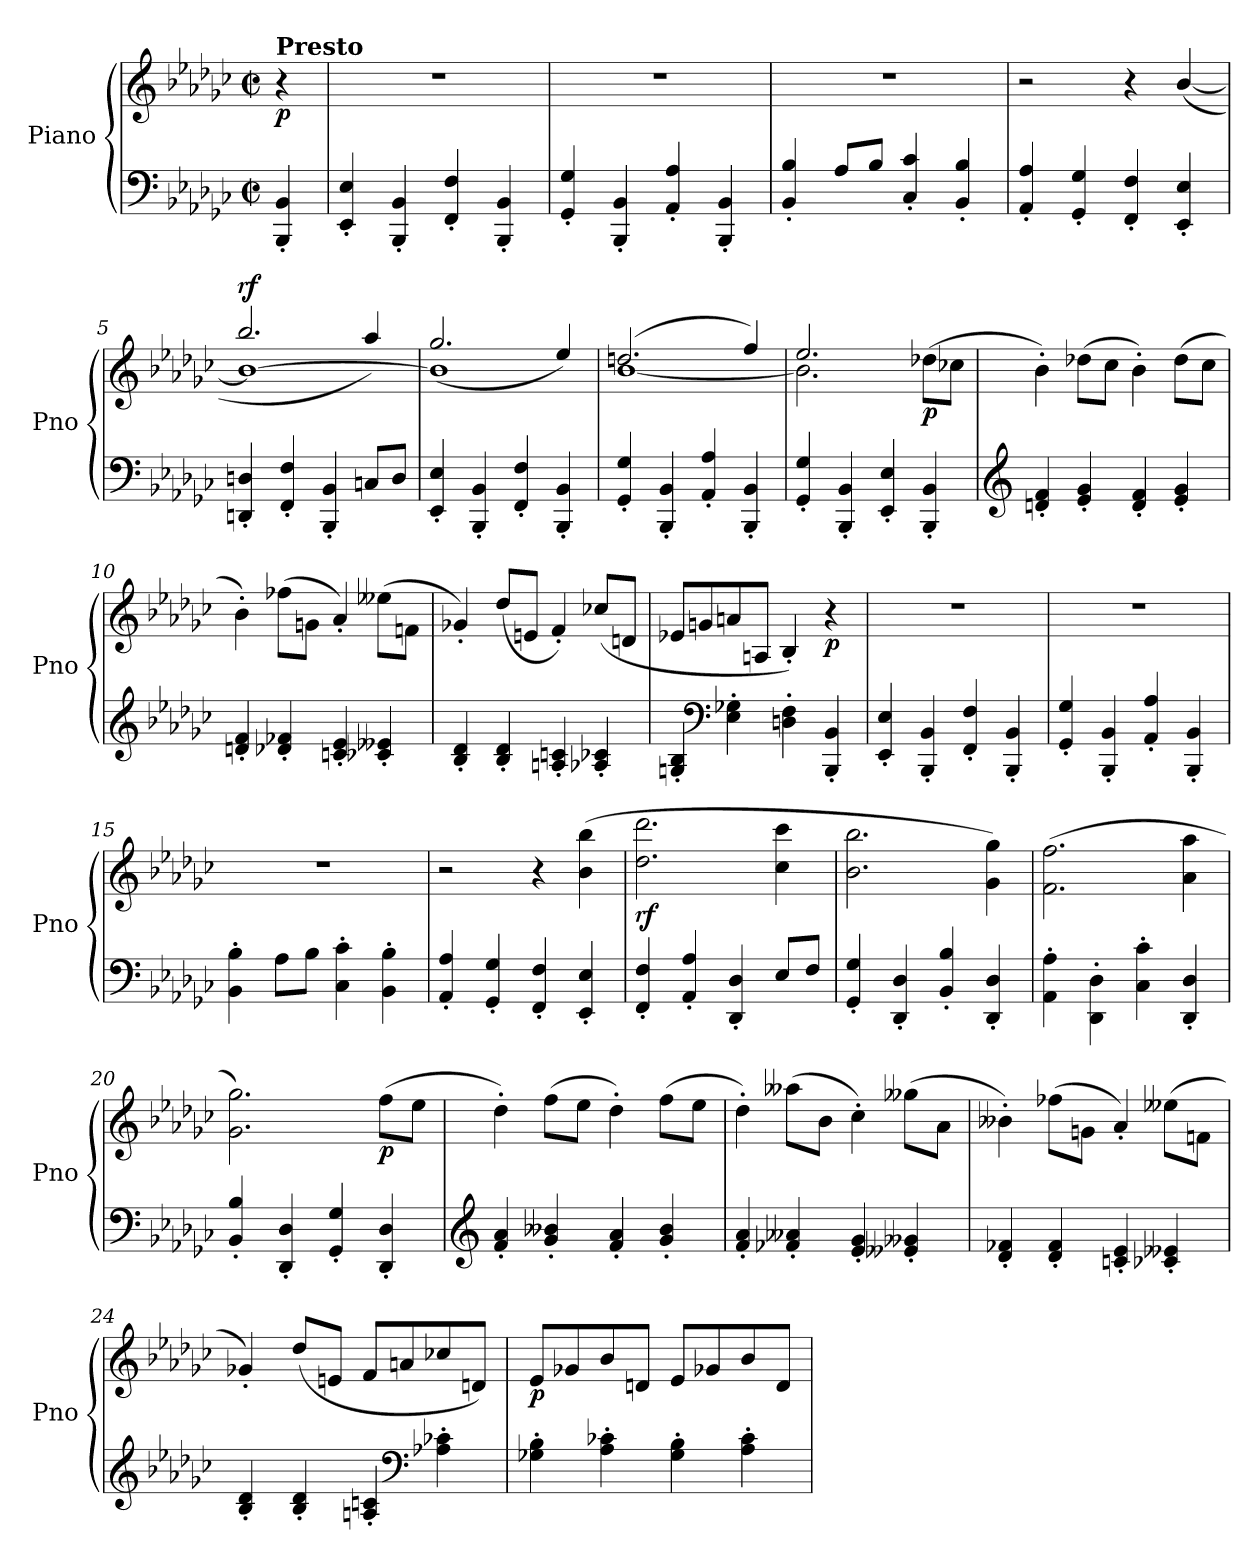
**kern	**kern	**dynam
*part1	*part1	*part1
*staff2	*staff1	*staff1/2
*I"Piano	*	*
*I'Pno	*	*
*clefF4	*clefG2	*
*k[b-e-a-d-g-c-]	*k[b-e-a-d-g-c-]	*
*M4/4	*M4/4	*
*met(c|)	*met(c|)	*
*MM384	*MM384	*
=	=	=
!	!LO:TX:a:B:t=Presto	!
!	!	!LO:DY:b
4BBB-/' 4BB-/'	4r	p
=1	=1	=1
4EE-/' 4E-/'	1r	.
4BBB-/' 4BB-/'	.	.
4FF/' 4F/'	.	.
4BBB-/' 4BB-/'	.	.
=2	=2	=2
4GG-/' 4G-/'	1r	.
4BBB-/' 4BB-/'	.	.
4AA-/' 4A-/'	.	.
4BBB-/' 4BB-/'	.	.
=3	=3	=3
4BB-/' 4B-/'	1r	.
8A-/L	.	.
8B-/J	.	.
4C-/' 4c-/'	.	.
4BB-/' 4B-/'	.	.
=4	=4	=4
4AA-/' 4A-/'	2r	.
4GG-/' 4G-/'	.	.
4FF/' 4F/'	4r	.
4EE-/' 4E-/'	(>[4b-/	.
!!LO:LB:g=z
=5	=5	=5
*	*^	*
!	!	!	!LO:DY:a
4DDn/' 4Dn/'	1b-_	2.bb-/	rf
4FF/' 4F/'	.	.	.
4BBB-/' 4BB-/'	.	.	.
8Cn/L	.	4aa-/)	.
8D/J	.	.	.
=6	=6	=6	=6
4EE-/' 4E-/'	1b-]	(<2.gg-/	.
4BBB-/' 4BB-/'	.	.	.
4FF/' 4F/'	.	.	.
4BBB-/' 4BB-/'	.	4ee-/)	.
=7	=7	=7	=7
4GG-/' 4G-/'	(>2.ddn/	[1b-	.
4BBB-/' 4BB-/'	.	.	.
4AA-/' 4A-/'	.	.	.
4BBB-/' 4BB-/'	4ff/)	.	.
=8	=8	=8	=8
4GG-/' 4G-/'	2.ee-/	2.b-\]	.
4BBB-/' 4BB-/'	.	.	.
4EE-/' 4E-/'	.	.	.
!	!	!	!LO:DY:b
4BBB-/' 4BB-/'	(>8dd-X\L	4ryy	p
.	8cc-X\J	.	.
*	*v	*v	*
=9	=9	=9
*clefG2	*	*
4dn/' 4f/'	4b-'\)	.
4e-/' 4g-/'	(>8dd-X\L	.
.	8cc-\J	.
4d/' 4f/'	4b-'\)	.
4e-/' 4g-/'	(>8dd-\L	.
.	8cc-\J	.
!!LO:LB:g=z
=10	=10	=10
4dn/' 4f/'	4b-'\)	.
4d-X/' 4f-X/'	(>8ff-X\L	.
.	8gn\J	.
4cn/' 4e-/'	4a-'/)	.
4c-X/' 4e--X/'	(>8ee--X\L	.
.	8fn\J	.
=11	=11	=11
4B-/' 4d-/'	4g-X'/)	.
4B-/' 4d-/'	(<8dd-/L	.
.	8en/J	.
4An/' 4cn/'	4f'/)	.
4A-X/' 4c-X/'	(<8cc-X/L	.
.	8dn/J	.
=12	=12	=12
4Gn/' 4B-/'	8e-X/L	.
.	8gn/	.
*clefF4	*	*
4E-\' 4G-X\'	8an/	.
.	8An/J	.
4Dn\' 4F\'	4B-'/)	.
!	!	!LO:DY:b
4BBB-/' 4BB-/'	4r	p
=13	=13	=13
4EE-/' 4E-/'	1r	.
4BBB-/' 4BB-/'	.	.
4FF/' 4F/'	.	.
4BBB-/' 4BB-/'	.	.
=14	=14	=14
4GG-/' 4G-/'	1r	.
4BBB-/' 4BB-/'	.	.
4AA-/' 4A-/'	.	.
4BBB-/' 4BB-/'	.	.
!!LO:LB:g=z
=15	=15	=15
4BB-\' 4B-\'	1r	.
8A-\L	.	.
8B-\J	.	.
4C-\' 4c-\'	.	.
4BB-\' 4B-\'	.	.
=16	=16	=16
4AA-/' 4A-/'	2r	.
4GG-/' 4G-/'	.	.
4FF/' 4F/'	4r	.
4EE-/' 4E-/'	(>4b-\ 4bb-\	.
=17	=17	=17
!	!	!LO:DY:b
4FF/' 4F/'	2.dd-\ 2.ddd-\	rf
4AA-/' 4A-/'	.	.
4DD-/' 4D-/'	.	.
8E-/L	4cc-\ 4ccc-\	.
8F/J	.	.
=18	=18	=18
4GG-/' 4G-/'	2.b-\ 2.bb-\	.
4DD-/' 4D-/'	.	.
4BB-/' 4B-/'	.	.
4DD-/' 4D-/'	4g-\ 4gg-\)	.
=19	=19	=19
4AA-\' 4A-\'	(>2.f\ 2.ff\	.
4DD-\' 4D-\'	.	.
4C-\' 4c-\'	.	.
4DD-/' 4D-/'	4a-\ 4aa-\	.
!!LO:LB:g=z
=20	=20	=20
4BB-/' 4B-/'	2.g-\ 2.gg-\)	.
4DD-/' 4D-/'	.	.
4GG-/' 4G-/'	.	.
!	!	!LO:DY:b
4DD-/' 4D-/'	(>8ff\L	p
.	8ee-\J	.
=21	=21	=21
*clefG2	*	*
4f/' 4a-/'	4dd-'\)	.
4g-/' 4b--X/'	(>8ff\L	.
.	8ee-\J	.
4f/' 4a-/'	4dd-'\)	.
4g-/' 4b--/'	(>8ff\L	.
.	8ee-\J	.
=22	=22	=22
4f/' 4a-/'	4dd-'\)	.
4f-X/' 4a--X/'	(>8aa--X\L	.
.	8b-\J	.
4e-/' 4g-/'	4cc-'\)	.
4e--X/' 4g--X/'	(>8gg--X\L	.
.	8a-\J	.
=23	=23	=23
4d-/' 4f-X/'	4b--X'\)	.
4d-/' 4f-/'	(>8ff-X\L	.
.	8gn\J	.
4cn/' 4e-/'	4a-'/)	.
4c-X/' 4e--X/'	(>8ee--X\L	.
.	8fn\J	.
=24	=24	=24
4B-/' 4d-/'	4g-X'/)	.
4B-/' 4d-/'	(<8dd-/L	.
.	8en/J	.
4An/' 4cn/'	8f/L	.
.	8an/	.
*clefF4	*	*
4A-X\' 4c-X\'	8cc-X/	.
.	8dn/J)	.
!!LO:PB:g=z
=25	=25	=25
!	!	!LO:DY:b
4G-X\' 4B-\'	8e-/L	p
.	8g-X/	.
4A-\' 4c-X\'	8b-/	.
.	8dn/J	.
4G-\' 4B-\'	8e-/L	.
.	8g-X/	.
4A-\' 4c-\'	8b-/	.
.	8d/J	.
=	=	=
*-	*-	*-
